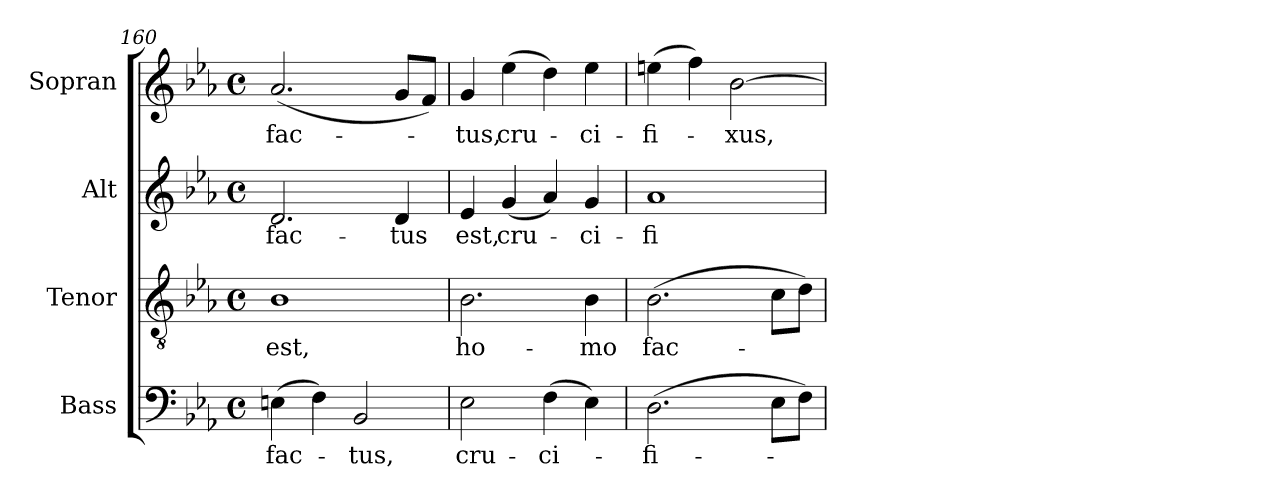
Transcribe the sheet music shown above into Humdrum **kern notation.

**kern	**text	**kern	**text	**kern	**text	**kern	**text
*part4	*part4	*part3	*part3	*part2	*part2	*part1	*part1
*staff4	*staff4	*staff3	*staff3	*staff2	*staff2	*staff1	*staff1
*I"Bass	*	*I"Tenor	*	*I"Alt	*	*I"Sopran	*
*I'B.	*	*I'T.	*	*I'A.	*	*I'S.	*
*clefF4	*	*clefGv2	*	*clefG2	*	*clefG2	*
*k[b-e-a-]	*	*k[b-e-a-]	*	*k[b-e-a-]	*	*k[b-e-a-]	*
*E-:	*	*E-:	*	*E-:	*	*E-:	*
*M4/4	*	*M4/4	*	*M4/4	*	*M4/4	*
*met(c)	*	*met(c)	*	*met(c)	*	*met(c)	*
=160	=160	=160	=160	=160	=160	=160	=160
!	!LO:LY:b	!	!LO:LY:b	!	!LO:LY:b	!	!LO:LY:b
(>4En\	fac-	1B-	est,	2.d/	fac-	(<2.a-/	fac-
4F\)	.	.	.	.	.	.	.
!	!LO:LY:b	!	!	!	!	!	!
2BB-/	-tus,	.	.	.	.	.	.
!	!	!	!	!	!LO:LY:b	!	!
.	.	.	.	4d/	-tus	8g/L	.
.	.	.	.	.	.	8f/J)	.
=161	=161	=161	=161	=161	=161	=161	=161
!	!LO:LY:b	!	!LO:LY:b	!	!LO:LY:b	!	!LO:LY:b
2E-\	cru-	2.B-\	ho-	4e-/	est,	4g/	-tus,
!	!	!	!	!	!LO:LY:b	!	!LO:LY:b
.	.	.	.	(<4g/	cru-	(>4ee-\	cru-
!	!LO:LY:b	!	!	!	!	!	!
(>4F\	-ci-	.	.	4a-/)	.	4dd\)	.
!	!	!	!LO:LY:b	!	!LO:LY:b	!	!LO:LY:b
4E-\)	.	4B-\	-mo	4g/	-ci-	4ee-\	-ci-
=162	=162	=162	=162	=162	=162	=162	=162
!	!LO:LY:b	!	!LO:LY:b	!	!LO:LY:b	!	!LO:LY:b
(>2.D\	-fi-	(>2.B-\	fac-	1a-	-fi-	(>4een\	-fi-
.	.	.	.	.	.	4ff\)	.
!	!	!	!	!	!	!	!LO:LY:b
.	.	.	.	.	.	[2b-\	-xus,
8E-\L	.	8c\L	.	.	.	.	.
8F\J)	.	8d\J)	.	.	.	.	.
=	=	=	=	=	=	=	=
*-	*-	*-	*-	*-	*-	*-	*-
